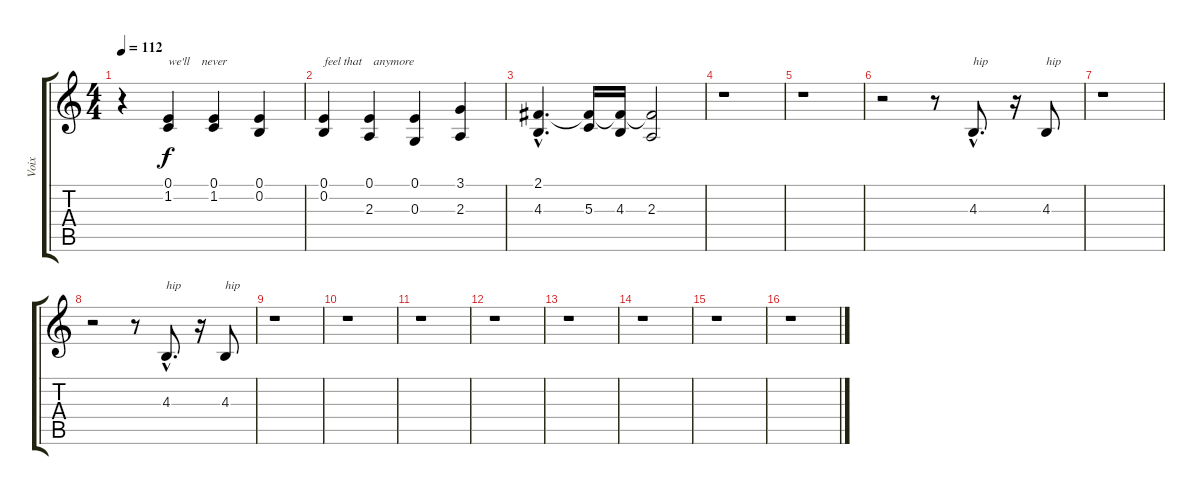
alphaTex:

\track ("Voix" "Voix") {instrument lead6voice}
\staff {score tabs}
\tuning (E4 B3 G3 D3 A2 E2) {hide}
\ts (4 4)
\tempo 112
\clef g2
\ks c
r.4{dy fff} (0.1 1.2).4{txt "we'll    never" dy f} (0.1 1.2).4 (0.1 0.2).4 |
(0.1 0.2).4{txt "feel that    anymore"} (0.1 2.3).4 (0.1 0.3).4 (3.1 2.3).4 |
(2.1{hac} 4.3{hac}).4{d} (2.1{t} 5.3).16 (2.1{t} 4.3).16 (2.1{t} 2.3).2 |
r.1 |
r.1 |
r.2 r.8 4.3{hac}.8{d txt "hip"} r.16 4.3.8{txt "hip"} |
r.1 |
r.2 r.8 4.3{hac}.8{d txt "hip"} r.16 4.3.8{txt "hip"} |
r.1 |
r.1 |
r.1 |
r.1 |
r.1 |
r.1 |
r.1 |
r.1
